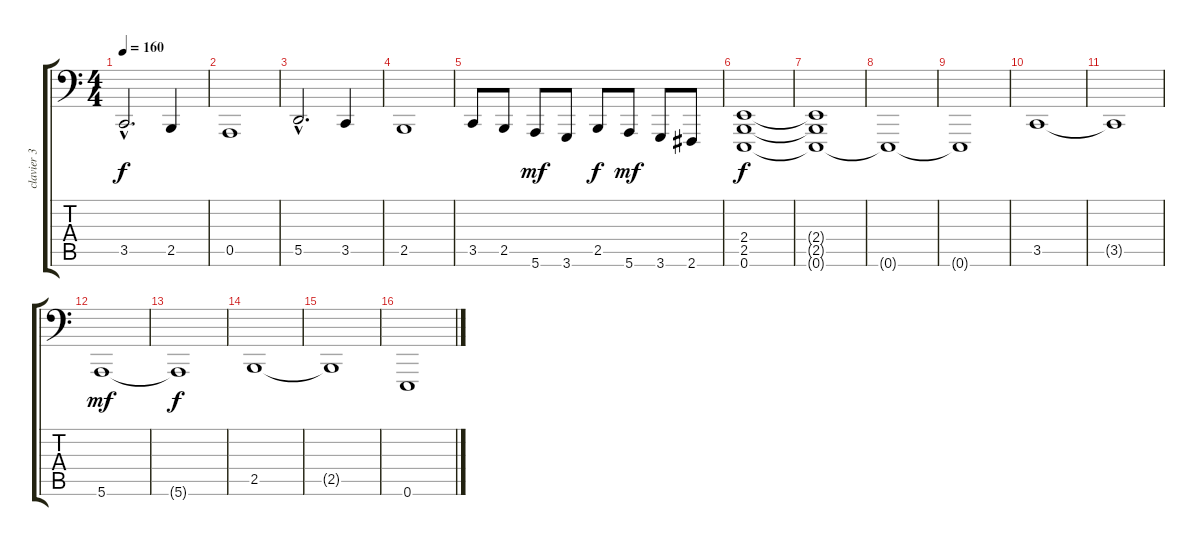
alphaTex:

\track ("clavier 3" "clavier 3") {instrument stringensemble1}
\staff {score tabs}
\tuning (E3 B2 G2 D2 A1 E1) {hide}
\ts (4 4)
\tempo 160
\clef f4
\ks c
3.5{hac t}.2{d dy f} 2.5.4 |
0.5.1 |
5.5{hac}.2{d} 3.5.4 |
2.5.1 |
3.5.8 2.5.8 5.6.8{dy mf} 3.6.8 2.5.8{dy f} 5.6.8{dy mf} 3.6.8 2.6.8 |
(2.4 2.5 0.6).1{dy f} |
(2.4{t} 2.5{t} 0.6{t}).1 |
0.6{t}.1 |
0.6{t}.1 |
3.5.1 |
3.5{t}.1 |
5.6.1{dy mf} |
5.6{t}.1{dy f} |
2.5.1 |
2.5{t}.1 |
0.6.1
